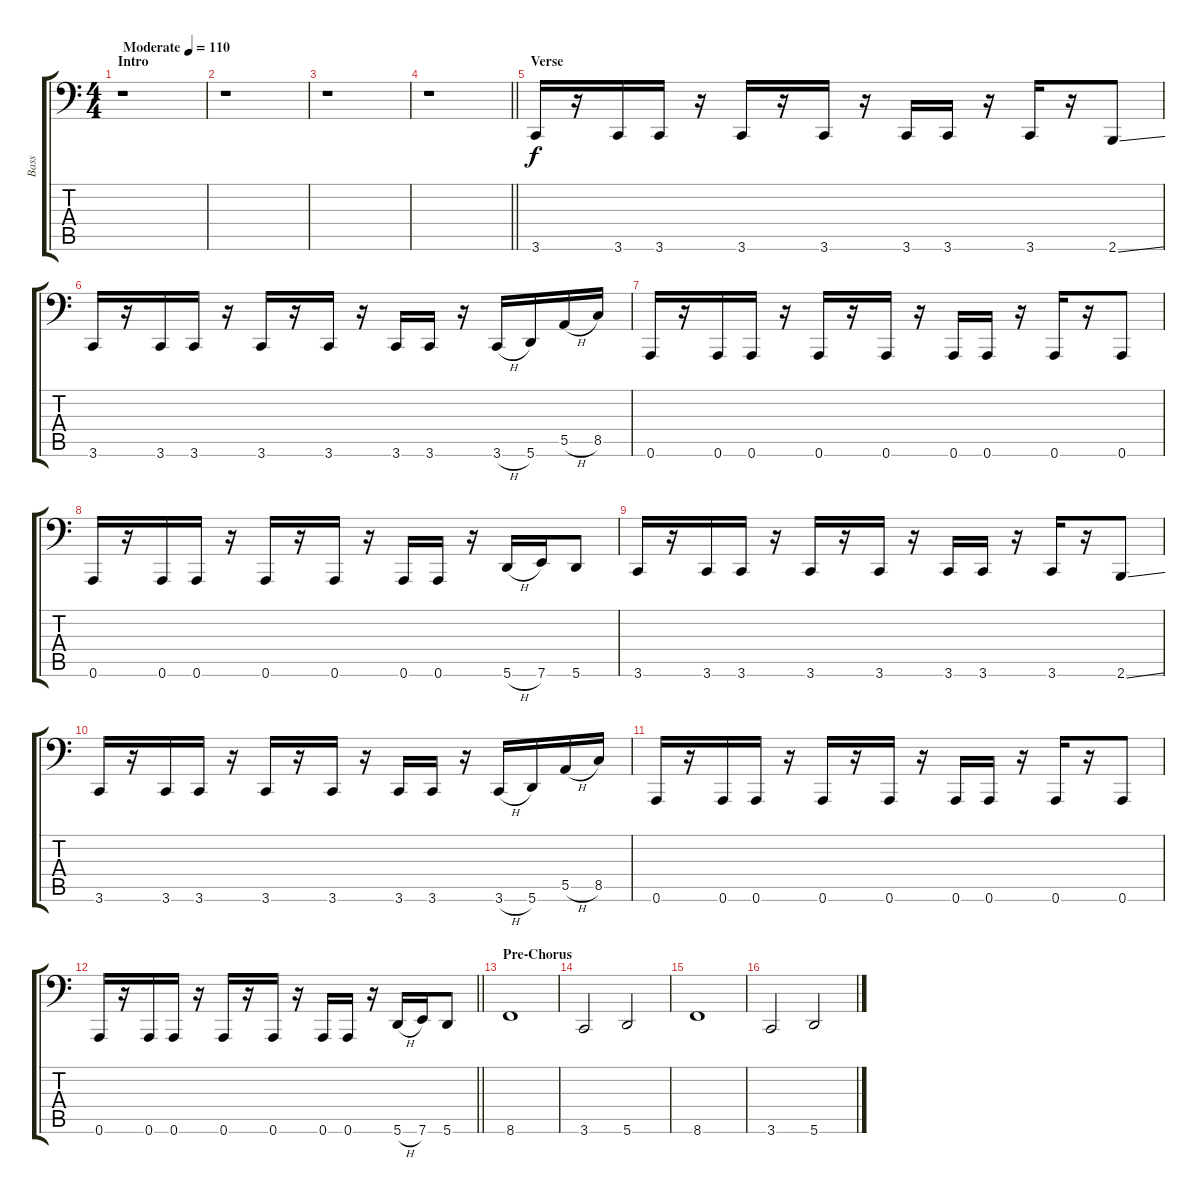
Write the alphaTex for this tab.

\track ("Bass" "Bass") {instrument electricbasspick}
\staff {score tabs}
\tuning (B2 Gb2 D2 A1 E1 A0) {hide}
\ts (4 4)
\section ("" "Intro")
\tempo (110 "Moderate")
\clef f4
\ks c
r.1{dy f instrument electricbasspick} |
r.1 |
r.1 |
\barLineRight lightlight
r.1 |
\section ("" "Verse")
3.6.16 r.16 3.6.16 3.6.16 r.16 3.6.16 r.16 3.6.16 r.16 3.6.16 3.6.16 r.16 3.6.16 r.16 2.6{ss}.8 |
3.6.16 r.16 3.6.16 3.6.16 r.16 3.6.16 r.16 3.6.16 r.16 3.6.16 3.6.16 r.16 3.6{h}.16 5.6.16 5.5{h}.16 8.5.16 |
0.6.16 r.16 0.6.16 0.6.16 r.16 0.6.16 r.16 0.6.16 r.16 0.6.16 0.6.16 r.16 0.6.16 r.16 0.6.8 |
0.6.16 r.16 0.6.16 0.6.16 r.16 0.6.16 r.16 0.6.16 r.16 0.6.16 0.6.16 r.16 5.6{h}.16 7.6.16 5.6.8 |
3.6.16 r.16 3.6.16 3.6.16 r.16 3.6.16 r.16 3.6.16 r.16 3.6.16 3.6.16 r.16 3.6.16 r.16 2.6{ss}.8 |
3.6.16 r.16 3.6.16 3.6.16 r.16 3.6.16 r.16 3.6.16 r.16 3.6.16 3.6.16 r.16 3.6{h}.16 5.6.16 5.5{h}.16 8.5.16 |
0.6.16 r.16 0.6.16 0.6.16 r.16 0.6.16 r.16 0.6.16 r.16 0.6.16 0.6.16 r.16 0.6.16 r.16 0.6.8 |
\barLineRight lightlight
0.6.16 r.16 0.6.16 0.6.16 r.16 0.6.16 r.16 0.6.16 r.16 0.6.16 0.6.16 r.16 5.6{h}.16 7.6.16 5.6.8 |
\section ("" "Pre-Chorus")
8.6.1 |
3.6.2 5.6.2 |
8.6.1 |
3.6.2 5.6.2
